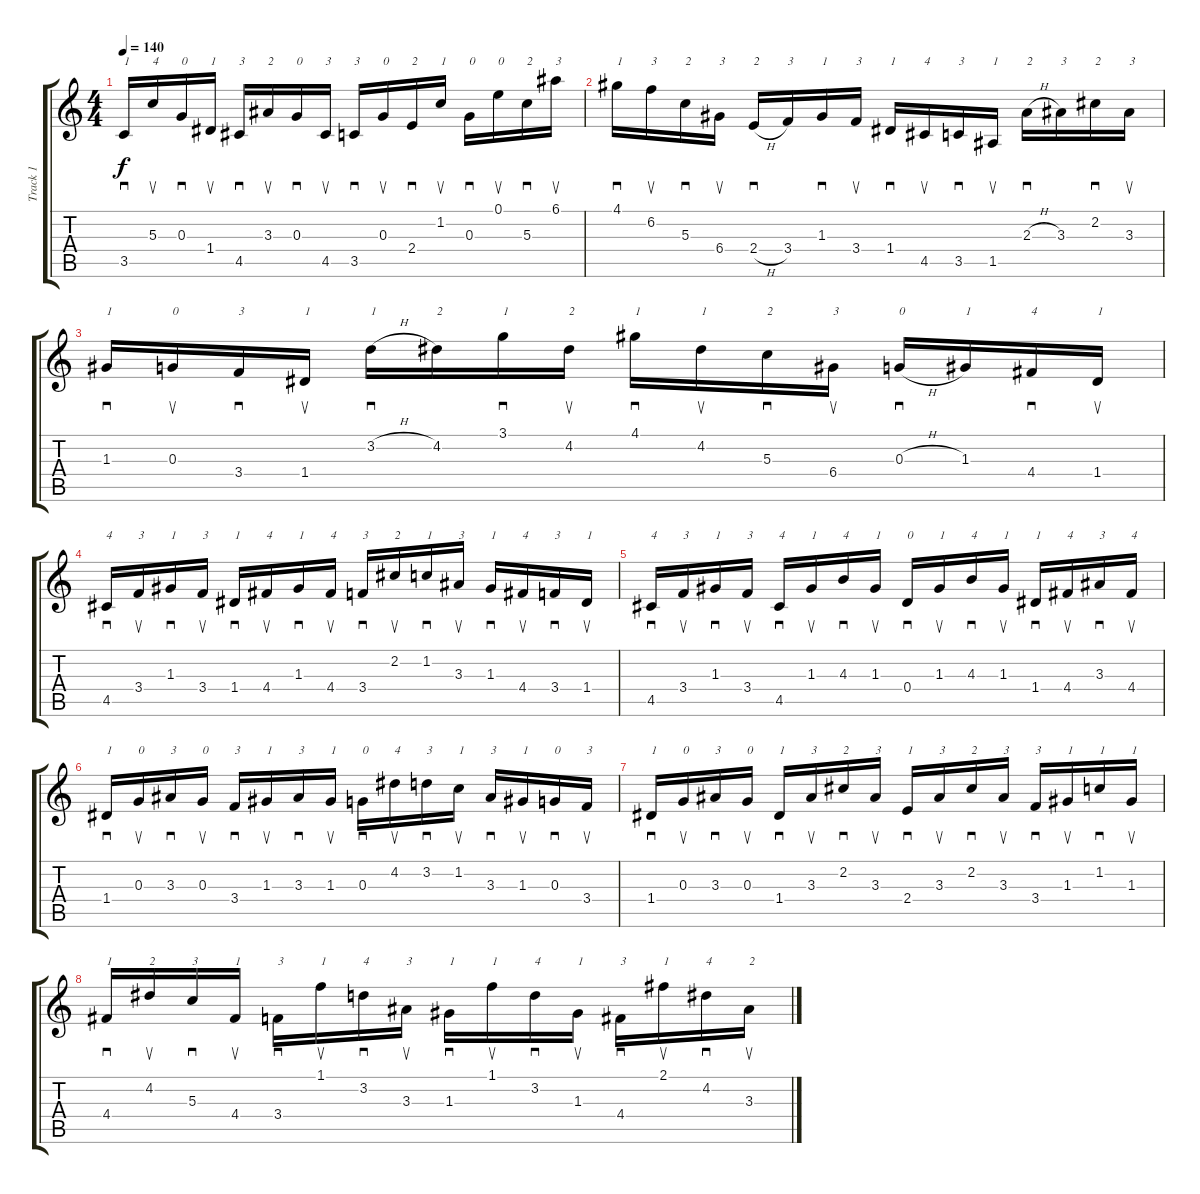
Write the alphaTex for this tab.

\track ("Track 1" "Track 1") {instrument acousticguitarnylon}
\staff {score tabs}
\tuning (E4 B3 G3 D3 A2 E2) {hide}
\ts (4 4)
\tempo 140
\clef g2
\ks aminor
3.5.16{sd txt "1" dy f} 5.3.16{su txt "4"} 0.3.16{sd txt "0"} 1.4.16{su txt "1"} 4.5.16{sd txt "3"} 3.3.16{su txt "2"} 0.3.16{sd txt "0"} 4.5.16{su txt "3"} 3.5.16{sd txt "3"} 0.3.16{su txt "0"} 2.4.16{sd txt "2"} 1.2.16{su txt "1"} 0.3.16{sd txt "0"} 0.1.16{su txt "0"} 5.3.16{sd txt "2"} 6.1.16{su txt "3"} |
4.1.16{sd txt "1"} 6.2.16{su txt "3"} 5.3.16{sd txt "2"} 6.4.16{su txt "3"} 2.4{h}.16{sd txt "2"} 3.4.16{txt "3"} 1.3.16{sd txt "1"} 3.4.16{su txt "3"} 1.4.16{sd txt "1"} 4.5.16{su txt "4"} 3.5.16{sd txt "3"} 1.5.16{su txt "1"} 2.3{h}.16{sd txt "2"} 3.3.16{txt "3"} 2.2.16{sd txt "2"} 3.3.16{su txt "3"} |
1.3.16{sd txt "1"} 0.3.16{su txt "0"} 3.4.16{sd txt "3"} 1.4.16{su txt "1"} 3.2{h}.16{sd txt "1"} 4.2.16{txt "2"} 3.1.16{sd txt "1"} 4.2.16{su txt "2"} 4.1.16{sd txt "1"} 4.2.16{su txt "1"} 5.3.16{sd txt "2"} 6.4.16{su txt "3"} 0.3{h}.16{sd txt "0"} 1.3.16{txt "1"} 4.4.16{sd txt "4"} 1.4.16{su txt "1"} |
4.5.16{sd txt "4"} 3.4.16{su txt "3"} 1.3.16{sd txt "1"} 3.4.16{su txt "3"} 1.4.16{sd txt "1"} 4.4.16{su txt "4"} 1.3.16{sd txt "1"} 4.4.16{su txt "4"} 3.4.16{sd txt "3"} 2.2.16{su txt "2"} 1.2.16{sd txt "1"} 3.3.16{su txt "3"} 1.3.16{sd txt "1"} 4.4.16{su txt "4"} 3.4.16{sd txt "3"} 1.4.16{su txt "1"} |
4.5.16{sd txt "4"} 3.4.16{su txt "3"} 1.3.16{sd txt "1"} 3.4.16{su txt "3"} 4.5.16{sd txt "4"} 1.3.16{su txt "1"} 4.3.16{sd txt "4"} 1.3.16{su txt "1"} 0.4.16{sd txt "0"} 1.3.16{su txt "1"} 4.3.16{sd txt "4"} 1.3.16{su txt "1"} 1.4.16{sd txt "1"} 4.4.16{su txt "4"} 3.3.16{sd txt "3"} 4.4.16{su txt "4"} |
1.4.16{sd txt "1"} 0.3.16{su txt "0"} 3.3.16{sd txt "3"} 0.3.16{su txt "0"} 3.4.16{sd txt "3"} 1.3.16{su txt "1"} 3.3.16{sd txt "3"} 1.3.16{su txt "1"} 0.3.16{sd txt "0"} 4.2.16{su txt "4"} 3.2.16{sd txt "3"} 1.2.16{su txt "1"} 3.3.16{sd txt "3"} 1.3.16{su txt "1"} 0.3.16{sd txt "0"} 3.4.16{su txt "3"} |
1.4.16{sd txt "1"} 0.3.16{su txt "0"} 3.3.16{sd txt "3"} 0.3.16{su txt "0"} 1.4.16{sd txt "1"} 3.3.16{su txt "3"} 2.2.16{sd txt "2"} 3.3.16{su txt "3"} 2.4.16{sd txt "1"} 3.3.16{su txt "3"} 2.2.16{sd txt "2"} 3.3.16{su txt "3"} 3.4.16{sd txt "3"} 1.3.16{su txt "1"} 1.2.16{sd txt "1"} 1.3.16{su txt "1"} |
4.4.16{sd txt "1"} 4.2.16{su txt "2"} 5.3.16{sd txt "3"} 4.4.16{su txt "1"} 3.4.16{sd txt "3"} 1.1.16{su txt "1"} 3.2.16{sd txt "4"} 3.3.16{su txt "3"} 1.3.16{sd txt "1"} 1.1.16{su txt "1"} 3.2.16{sd txt "4"} 1.3.16{su txt "1"} 4.4.16{sd txt "3"} 2.1.16{su txt "1"} 4.2.16{sd txt "4"} 3.3.16{su txt "2"}
